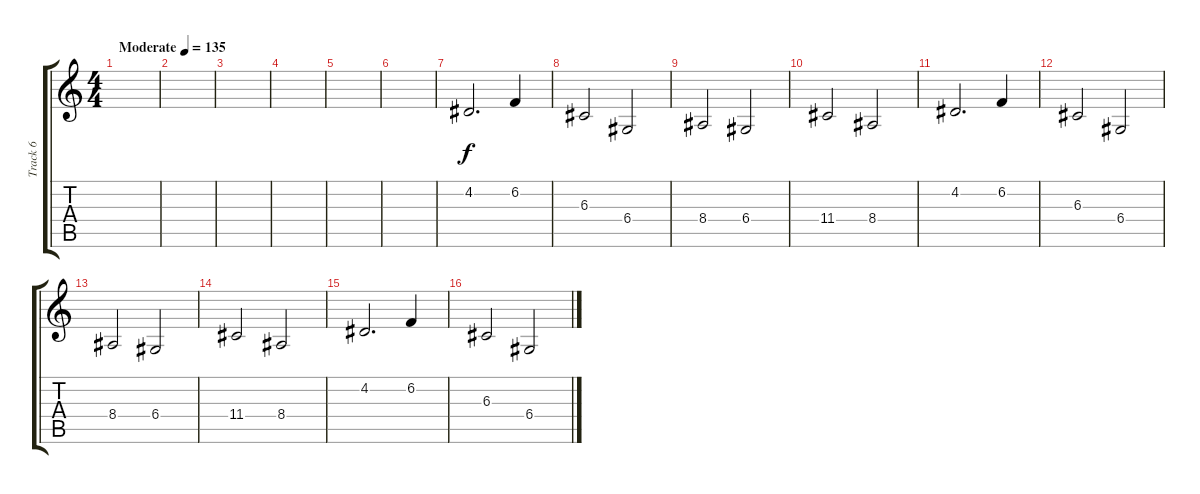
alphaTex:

\track ("Track 6" "Track 6") {instrument choiraahs}
\staff {score tabs}
\tuning (E4 B3 G3 D3 A2 E2) {hide}
\ts (4 4)
\tempo (135 "Moderate")
\clef g2
\ks c
|
|
|
|
|
|
4.2.2{d} 6.2.4 |
6.3.2 6.4.2 |
8.4.2 6.4.2 |
11.4.2 8.4.2 |
4.2.2{d} 6.2.4 |
6.3.2 6.4.2 |
8.4.2 6.4.2 |
11.4.2 8.4.2 |
4.2.2{d} 6.2.4 |
6.3.2 6.4.2
